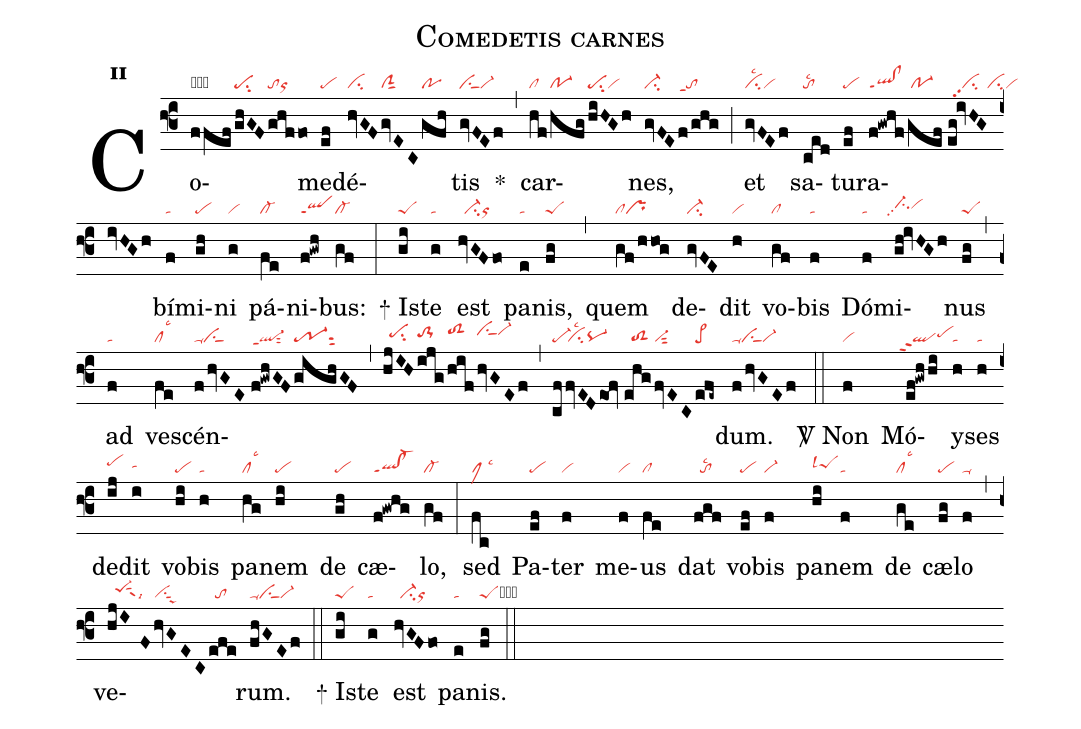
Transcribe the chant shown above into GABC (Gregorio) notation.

name:Comedetis carnes;
office-part:re;
mode:2;
nabc-lines:1;
%%
initial-style: 1;
name:Comedetis carnes;
mode: 2;
office-part: Responsorium;
annotation: Resp.;
annotation: ii;
nabc-lines:1;
%%
(f3) Co(ffef|obprvi-|ghGF|pesu2|ghffo|toor)me(ef|pe)dé(hvGF|ci|gvEC|clSsut1|gfh|po)tis(gvFEf|visu1sut1vi-) <sp>*</sp>(,) car(hf|cl|hfg|po-1|hiHGh|pesu2vi)nes,(gvFE|ci-|f/ghg|toppt1) (;) et(gvFEf|cilsc2vi) sa(ced|tolsc2)tu(ef|pe)ra(f!gwhf/gef|ql!clppt1//po-1|//eg!ivHGivHGh|//cipp2//civi)bí(f|ta)mi(gh|pe)ni(g|vi) pá(fe|cl-)ni(f!gwh|qlppt1)bus:(gf|cl-) (:)

<sp>+</sp> Is(gi|peS)te(g|ta) est(hvGFfo|//ci-or) pa(e|ta)nis,(fg|peS) (,) quem(gf/hhog|clpr) de(gvFE|ci-)dit(h|vi) vo(gf|cl)bis(f|ta) Dó(f|ta)mi(gh!ivHGh|ci-hhpp2vihh)nus(fg|peS) (,) ad(f|ta) ves(fe|cllsc3)cén(f/hvGE|vippu1su1sut1|//f!gwhGF|ql-ppt1sut2|gighGF|tr-1sut2)(,)(hjIH|//pehhsu2|ijg|to-1hh|hif|toS2hi|hvGEf|vihisu1sut1vi-hi)(,)(cffvEDeof//|pe-`cilsc2pq-|ehg|//toS2|fvEC|vi-sut2|efe~|pe>)dum.(f/hvGEf|ta-visu1sut1vi-) (::)

<sp>V/</sp> Non(f|vi) Mó(ef!gwh/hi|``qlppt2pehh)y(h|ta)ses(h|ta) de(ij|pehi)dit(i|tahh) vo(hi|pe)bis(h|ta) pa(hg|cllsc3)nem(hi|pe) de(gh|pe) cæ(f!gwhg|ql!cl-ppt1)lo,(gf|cl-) (:) sed(fc|clMlsc3) Pa(ef|pe)ter(f|vi) me(f|vi)us(fe|cl) dat(fgf|//tolsc2) vo(ef|pe)bis(f|vi-) pa(hi|peShhlsl4)nem(f|ta) de(ge|cllsc3) cæ(fg|pe)lo(f|ta-) (,) ve(hjIF|//pe-1hhsut1suw1lsi9|hvGEC|visu1sut1suy1|efe|//to)rum.(fhGEf|ta-visu1sut1vi-) (::)

<sp>+</sp> Is(gi|peS)te(g|ta) est(hvGFfo|//ci-or) pa(e|ta)nis.(fg|peScb) (::)
